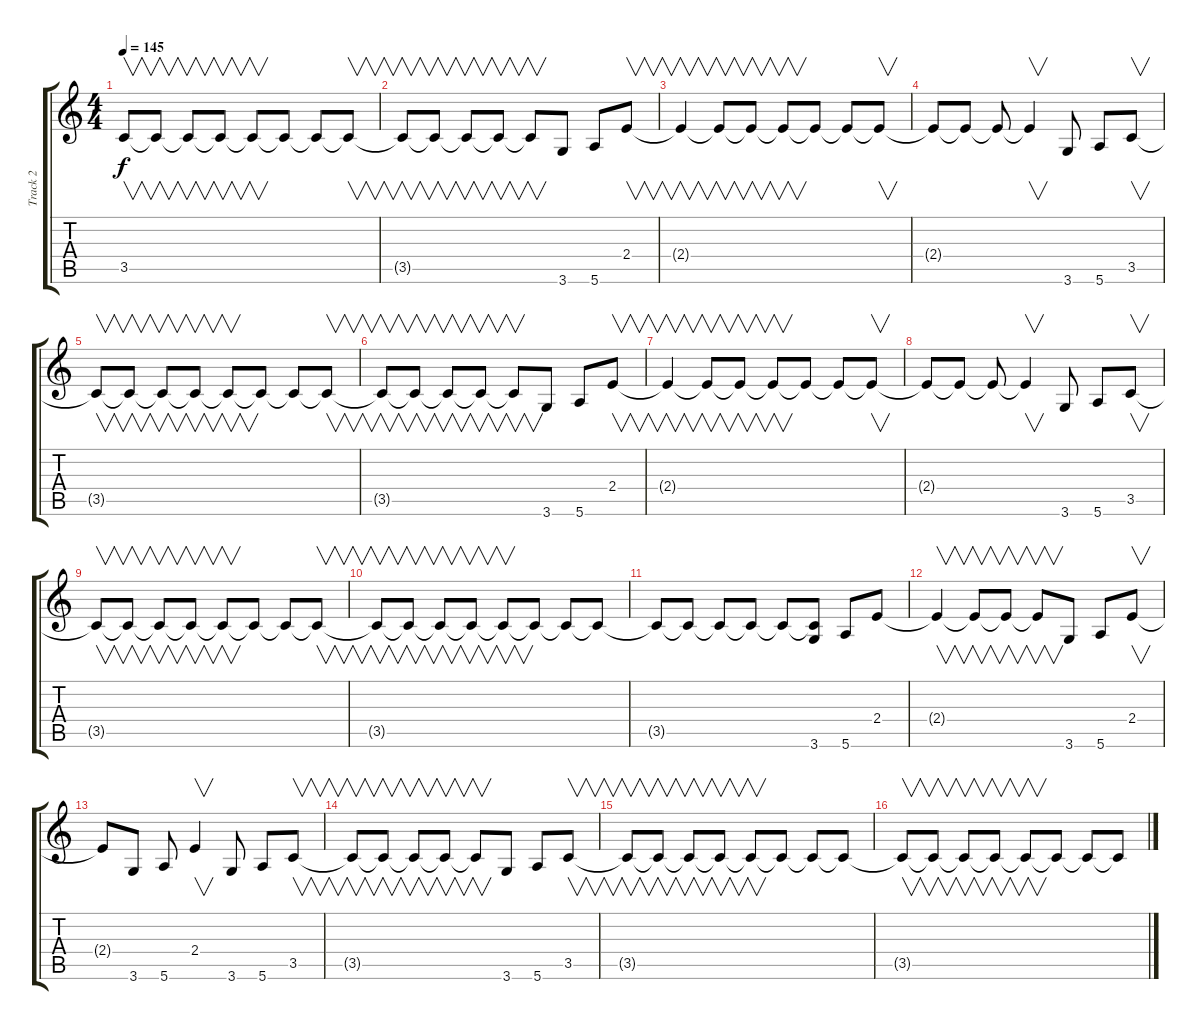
\track ("Track 2" "Track 2") {instrument overdrivenguitar}
\staff {score tabs}
\tuning (E4 B3 G3 D3 A2 E2) {hide}
\ts (4 4)
\tempo 145
\clef g2
\ks c
3.5{t}.8{v dy f} 3.5{t}.8{v} 3.5{t}.8{v} 3.5{t}.8{v} 3.5{t}.8{v} 3.5{t}.8 3.5{t}.8 3.5{t}.8{v} |
3.5{t}.8{v} 3.5{t}.8{v} 3.5{t}.8{v} 3.5{t}.8{v} 3.5{t}.8{v} 3.6.8 5.6.8 2.4.8{v} |
2.4{t}.4{v} 2.4{t}.8{v} 2.4{t}.8{v} 2.4{t}.8{v} 2.4{t}.8 2.4{t}.8 2.4{t}.8{v} |
2.4{t}.8 2.4{t}.8 2.4{t}.8 2.4{t}.4{v} 3.6.8 5.6.8 3.5.8{v} |
3.5{t}.8{v} 3.5{t}.8{v} 3.5{t}.8{v} 3.5{t}.8{v} 3.5{t}.8{v} 3.5{t}.8 3.5{t}.8 3.5{t}.8{v} |
3.5{t}.8{v} 3.5{t}.8{v} 3.5{t}.8{v} 3.5{t}.8{v} 3.5{t}.8{v} 3.6.8 5.6.8 2.4.8{v} |
2.4{t}.4{v} 2.4{t}.8{v} 2.4{t}.8{v} 2.4{t}.8{v} 2.4{t}.8 2.4{t}.8 2.4{t}.8{v} |
2.4{t}.8 2.4{t}.8 2.4{t}.8 2.4{t}.4{v} 3.6.8 5.6.8 3.5.8{v} |
3.5{t}.8{v} 3.5{t}.8{v} 3.5{t}.8{v} 3.5{t}.8{v} 3.5{t}.8{v} 3.5{t}.8 3.5{t}.8 3.5{t}.8{v} |
3.5{t}.8{v} 3.5{t}.8{v} 3.5{t}.8{v} 3.5{t}.8{v} 3.5{t}.8{v} 3.5{t}.8 3.5{t}.8 3.5{t}.8 |
3.5{t}.8 3.5{t}.8 3.5{t}.8 3.5{t}.8 3.5{t}.8 (3.5{t} 3.6).8 5.6.8 2.4.8 |
2.4{t}.4{v} 2.4{t}.8{v} 2.4{t}.8{v} 2.4{t}.8{v} 3.6.8 5.6.8 2.4.8{v} |
2.4{t}.8 3.6.8 5.6.8 2.4.4{v} 3.6.8 5.6.8 3.5.8{v} |
3.5{t}.8{v} 3.5{t}.8{v} 3.5{t}.8{v} 3.5{t}.8{v} 3.5{t}.8{v} 3.6.8 5.6.8 3.5.8{v} |
3.5{t}.8{v} 3.5{t}.8{v} 3.5{t}.8{v} 3.5{t}.8{v} 3.5{t}.8{v} 3.5{t}.8 3.5{t}.8 3.5{t}.8 |
3.5{t}.8{v} 3.5{t}.8{v} 3.5{t}.8{v} 3.5{t}.8{v} 3.5{t}.8{v} 3.5{t}.8 3.5{t}.8 3.5{t}.8
